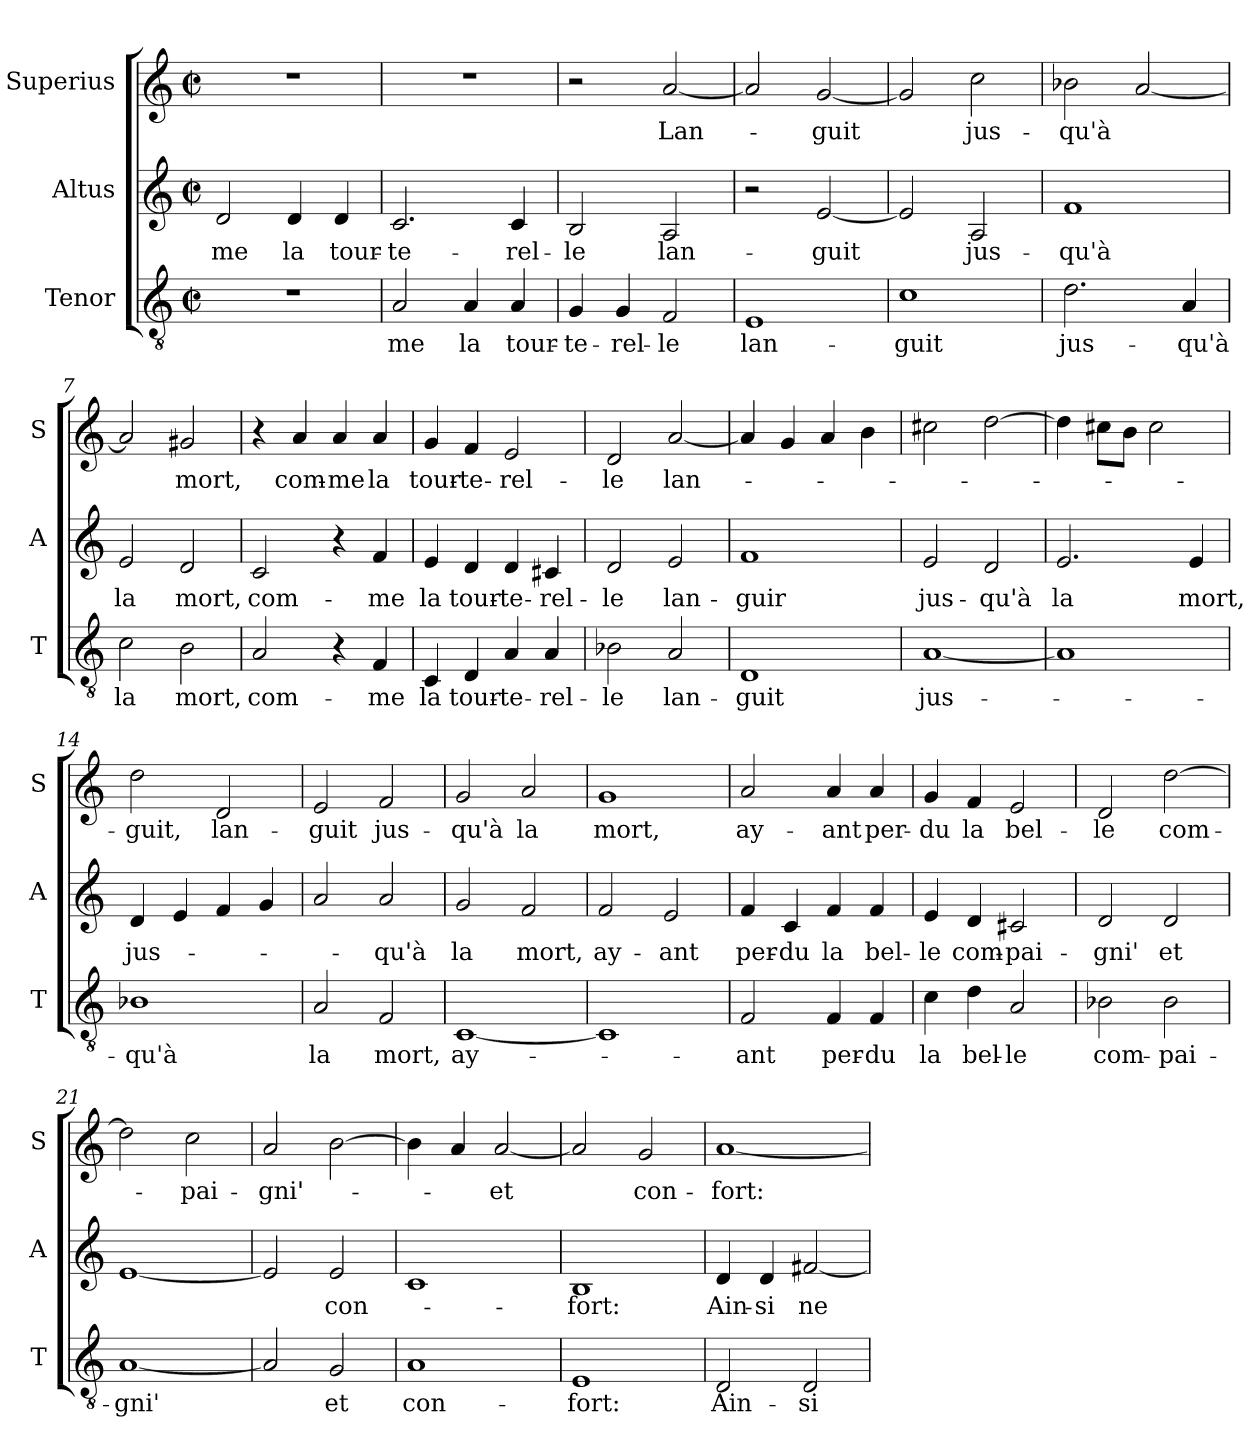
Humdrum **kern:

**kern	**text	**kern	**text	**kern	**text
*part3	*part3	*part2	*part2	*part1	*part1
*staff3	*staff3	*staff2	*staff2	*staff1	*staff1
*I"Tenor	*	*I"Altus	*	*I"Superius	*
*I'T	*	*I'A	*	*I'S	*
*clefGv2	*	*clefG2	*	*clefG2	*
*k[]	*	*k[]	*	*k[]	*
*C:	*	*C:	*	*C:	*
*M2/2	*	*M2/2	*	*M2/2	*
*met(c|)	*	*met(c|)	*	*met(c|)	*
=1	=1	=1	=1	=1	=1
!	!	!	!LO:LY:b	!	!
1r	.	2d/	me	1r	.
!	!	!	!LO:LY:b	!	!
.	.	4d/	la	.	.
!	!	!	!LO:LY:b	!	!
.	.	4d/	tour-	.	.
=2	=2	=2	=2	=2	=2
!	!LO:LY:b	!	!LO:LY:b	!	!
2A/	me	2.c/	-te-	1r	.
!	!LO:LY:b	!	!	!	!
4A/	la	.	.	.	.
!	!LO:LY:b	!	!LO:LY:b	!	!
4A/	tour-	4c/	-rel-	.	.
=3	=3	=3	=3	=3	=3
!	!LO:LY:b	!	!LO:LY:b	!	!
4G/	-te-	2B/	-le	2r	.
!	!LO:LY:b	!	!	!	!
4G/	-rel-	.	.	.	.
!	!LO:LY:b	!	!LO:LY:b	!	!LO:LY:b
2F/	-le	2A/	lan-	[2a/	Lan-
=4	=4	=4	=4	=4	=4
!	!LO:LY:b	!	!	!	!
1E	lan-	2r	.	2a/]	.
!	!	!	!LO:LY:b	!	!LO:LY:b
.	.	[2e/	-guit	[2g/	-guit
!!LO:LB:g=z
=5	=5	=5	=5	=5	=5
!	!LO:LY:b	!	!	!	!
1c	-guit	2e/]	.	2g/]	.
!	!	!	!LO:LY:b	!	!LO:LY:b
.	.	2A/	jus-	2cc\	jus-
=6	=6	=6	=6	=6	=6
!	!LO:LY:b	!	!LO:LY:b	!	!LO:LY:b
2.d\	jus-	1f	-qu'à	2b-X\	-qu'à
.	.	.	.	[2a/	.
!	!LO:LY:b	!	!	!	!
4A/	-qu'à	.	.	.	.
=7	=7	=7	=7	=7	=7
!	!LO:LY:b	!	!LO:LY:b	!	!
2c\	la	2e/	la	2a/]	.
!	!LO:LY:b	!	!LO:LY:b	!	!LO:LY:b
2B\	mort,	2d/	mort,	2g#X/	mort,
=8	=8	=8	=8	=8	=8
!	!LO:LY:b	!	!LO:LY:b	!	!
2A/	com-	2c/	com-	4r	.
!	!	!	!	!	!LO:LY:b
.	.	.	.	4a/	com-
!	!	!	!	!	!LO:LY:b
4r	.	4r	.	4a/	-me
!	!LO:LY:b	!	!LO:LY:b	!	!LO:LY:b
4F/	-me	4f/	-me	4a/	la
=9	=9	=9	=9	=9	=9
!	!LO:LY:b	!	!LO:LY:b	!	!LO:LY:b
4C/	la	4e/	la	4g/	tour-
!	!LO:LY:b	!	!LO:LY:b	!	!LO:LY:b
4D/	tour-	4d/	tour-	4f/	-te-
!	!LO:LY:b	!	!LO:LY:b	!	!LO:LY:b
4A/	-te-	4d/	-te-	2e/	-rel-
!	!LO:LY:b	!	!LO:LY:b	!	!
4A/	-rel-	4c#X/	-rel-	.	.
!!LO:LB:g=z
=10	=10	=10	=10	=10	=10
!	!LO:LY:b	!	!LO:LY:b	!	!LO:LY:b
2B-X\	-le	2d/	-le	2d/	-le
!	!LO:LY:b	!	!LO:LY:b	!	!LO:LY:b
2A/	lan-	2e/	lan-	[2a/	lan-
=11	=11	=11	=11	=11	=11
!	!LO:LY:b	!	!LO:LY:b	!	!
1D	-guit	1f	-guir	4a/]	.
.	.	.	.	4g/	.
.	.	.	.	4a/	.
.	.	.	.	4b\	.
=12	=12	=12	=12	=12	=12
!	!LO:LY:b	!	!LO:LY:b	!	!
[1A	jus-	2e/	jus-	2cc#X\	.
!	!	!	!LO:LY:b	!	!
.	.	2d/	-qu'à	[2dd\	.
=13	=13	=13	=13	=13	=13
!	!	!	!LO:LY:b	!	!
1A]	.	2.e/	la	4dd\]	.
.	.	.	.	8cc#X\L	.
.	.	.	.	8b\J	.
.	.	.	.	2cc#\	.
!	!	!	!LO:LY:b	!	!
.	.	4e/	mort,	.	.
=14	=14	=14	=14	=14	=14
!	!LO:LY:b	!	!LO:LY:b	!	!LO:LY:b
1B-X	-qu'à	4d/	jus-	2dd\	-guit,
.	.	4e/	.	.	.
!	!	!	!	!	!LO:LY:b
.	.	4f/	.	2d/	lan-
.	.	4g/	.	.	.
!!LO:PB:g=z
=15	=15	=15	=15	=15	=15
!	!LO:LY:b	!	!	!	!LO:LY:b
2A/	la	2a/	.	2e/	-guit
!	!LO:LY:b	!	!LO:LY:b	!	!LO:LY:b
2F/	mort,	2a/	-qu'à	2f/	jus-
=16	=16	=16	=16	=16	=16
!	!LO:LY:b	!	!LO:LY:b	!	!LO:LY:b
[1C	ay-	2g/	la	2g/	-qu'à
!	!	!	!LO:LY:b	!	!LO:LY:b
.	.	2f/	mort,	2a/	la
=17	=17	=17	=17	=17	=17
!	!	!	!LO:LY:b	!	!LO:LY:b
1C]	.	2f/	ay-	1g	mort,
!	!	!	!LO:LY:b	!	!
.	.	2e/	-ant	.	.
=18	=18	=18	=18	=18	=18
!	!LO:LY:b	!	!LO:LY:b	!	!LO:LY:b
2F/	-ant	4f/	per-	2a/	ay-
!	!	!	!LO:LY:b	!	!
.	.	4c/	-du	.	.
!	!LO:LY:b	!	!LO:LY:b	!	!LO:LY:b
4F/	per-	4f/	la	4a/	-ant
!	!LO:LY:b	!	!LO:LY:b	!	!LO:LY:b
4F/	-du	4f/	bel-	4a/	per-
=19	=19	=19	=19	=19	=19
!	!LO:LY:b	!	!LO:LY:b	!	!LO:LY:b
4c\	la	4e/	-le	4g/	-du
!	!LO:LY:b	!	!LO:LY:b	!	!LO:LY:b
4d\	bel-	4d/	com-	4f/	la
!	!LO:LY:b	!	!LO:LY:b	!	!LO:LY:b
2A/	-le	2c#X/	-pai-	2e/	bel-
!!LO:LB:g=z
=20	=20	=20	=20	=20	=20
!	!LO:LY:b	!	!LO:LY:b	!	!LO:LY:b
2B-X\	com-	2d/	-gni'	2d/	-le
!	!LO:LY:b	!	!LO:LY:b	!	!LO:LY:b
2B-\	-pai-	2d/	et	[2dd\	com-
=21	=21	=21	=21	=21	=21
!	!LO:LY:b	!	!	!	!
[1A	-gni'	[1e	.	2dd\]	.
!	!	!	!	!	!LO:LY:b
.	.	.	.	2cc\	-pai-
=22	=22	=22	=22	=22	=22
!	!	!	!	!	!LO:LY:b
2A/]	.	2e/]	.	2a/	-gni'-
!	!LO:LY:b	!	!LO:LY:b	!	!
2G/	et	2e/	con-	[2b\	.
=23	=23	=23	=23	=23	=23
!	!LO:LY:b	!	!	!	!
1A	con-	1c	.	4b\]	.
.	.	.	.	4a/	.
!	!	!	!	!	!LO:LY:b
.	.	.	.	[2a/	-et
=24	=24	=24	=24	=24	=24
!	!LO:LY:b	!	!LO:LY:b	!	!
1E	-fort:	1B	-fort:	2a/]	.
!	!	!	!	!	!LO:LY:b
.	.	.	.	2g/	con-
=25	=25	=25	=25	=25	=25
!	!LO:LY:b	!	!LO:LY:b	!	!LO:LY:b
2D/	Ain-	4d/	Ain-	[1a	-fort:
!	!	!	!LO:LY:b	!	!
.	.	4d/	-si	.	.
!	!LO:LY:b	!	!LO:LY:b	!	!
2D/	-si	[2f#X/	ne	.	.
=	=	=	=	=	=
*-	*-	*-	*-	*-	*-
